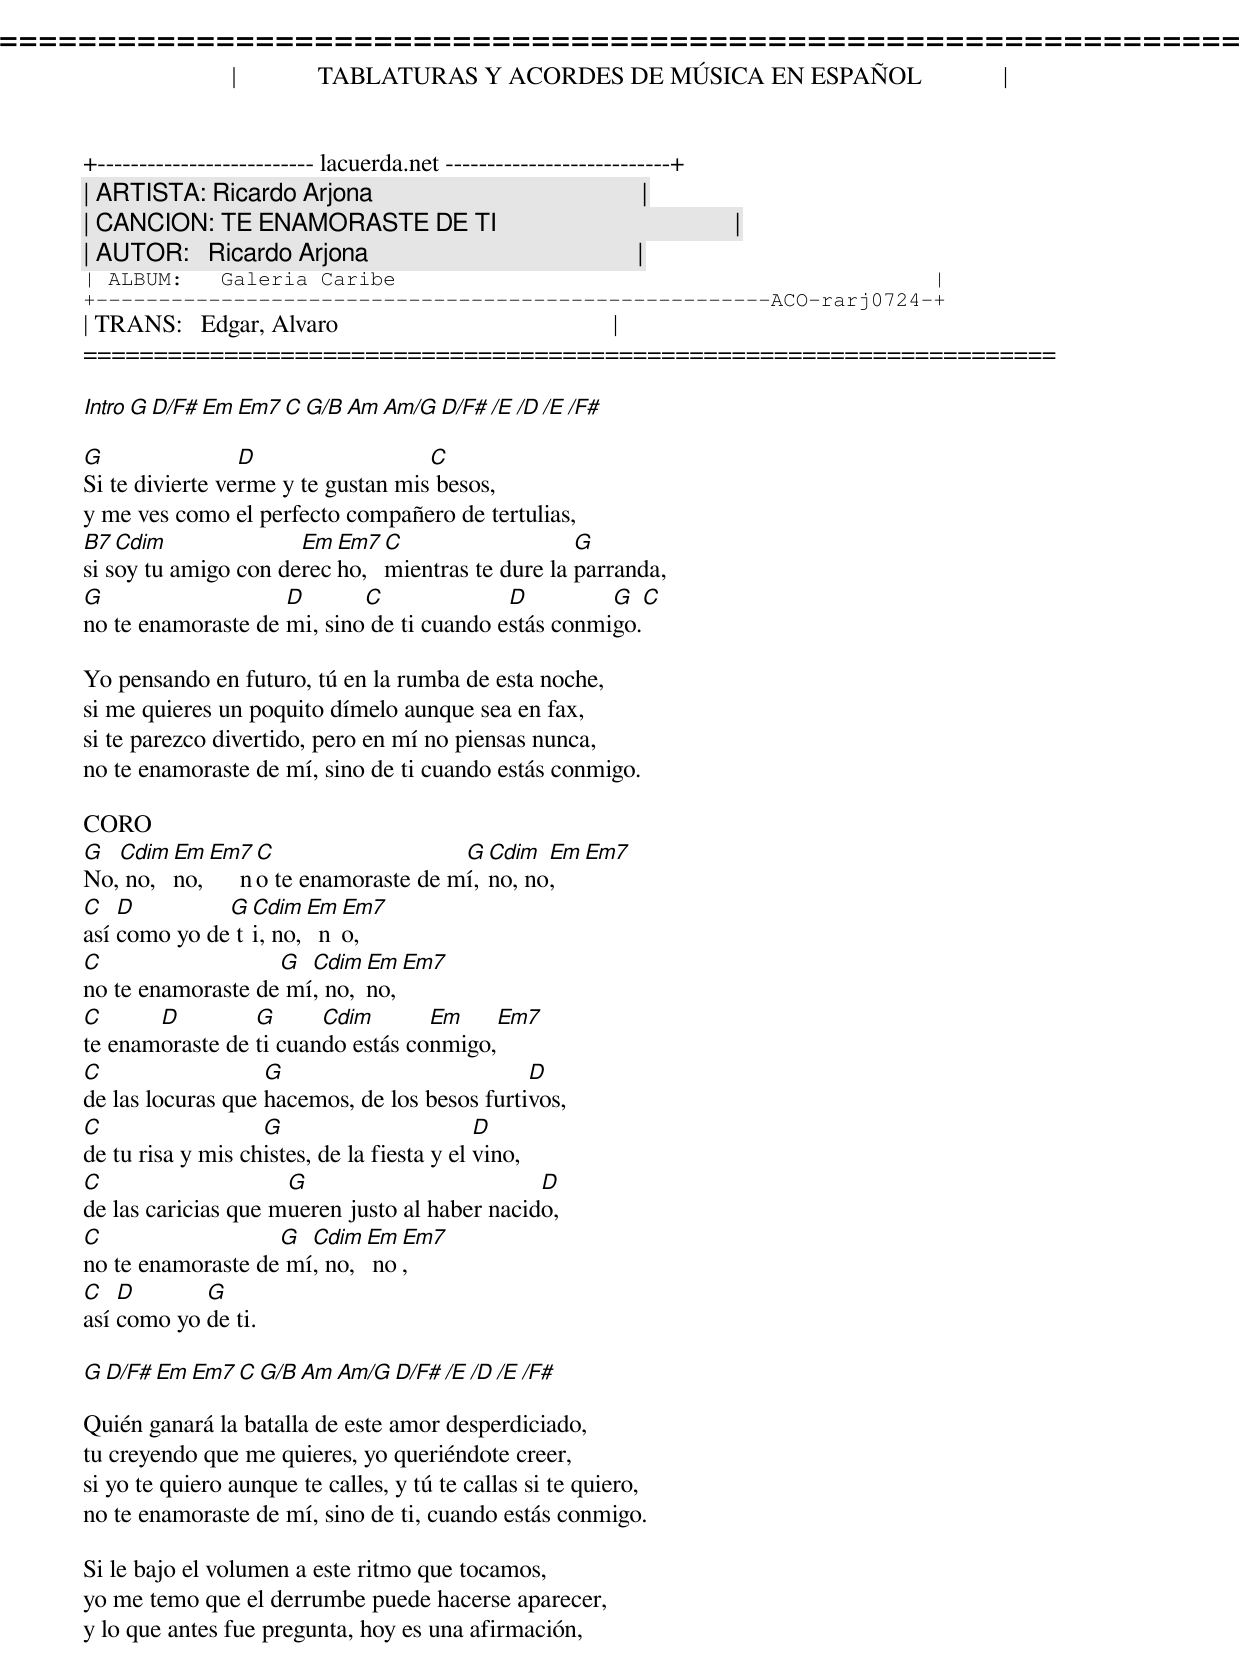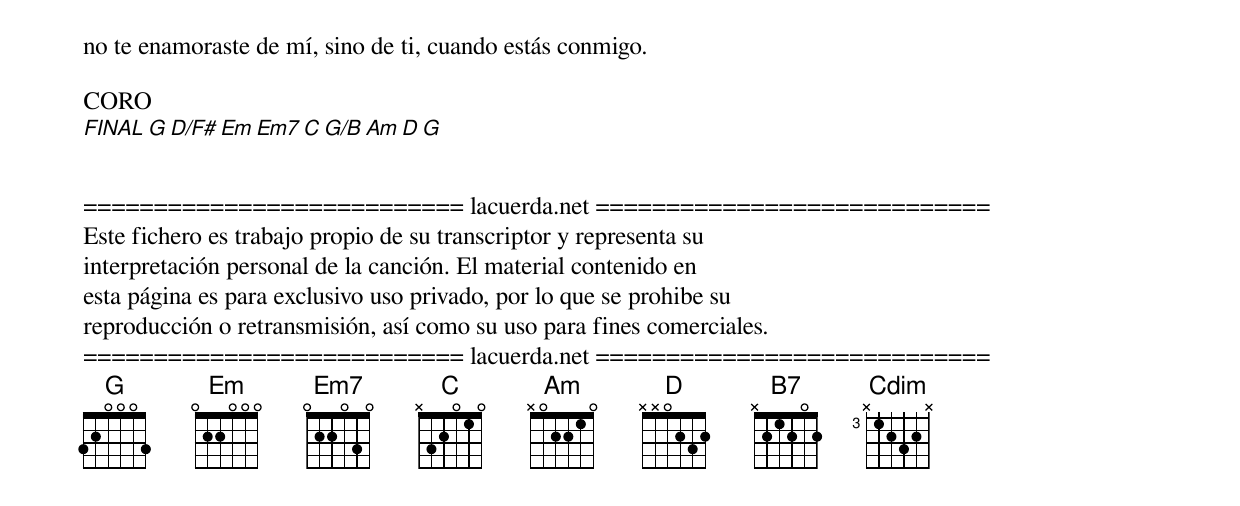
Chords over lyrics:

=====================================================================
|             TABLATURAS Y ACORDES DE MÚSICA EN ESPAÑOL             |
+-------------------------- lacuerda.net ---------------------------+
| ARTISTA: Ricardo Arjona                                           |
| CANCION: TE ENAMORASTE DE TI                                      |
| AUTOR:   Ricardo Arjona                                           |
| ALBUM:   Galeria Caribe                                           |
+------------------------------------------------------ACO-rarj0724-+
| TRANS:   Edgar, Alvaro                                            |
=====================================================================

Intro  G  D/F#  Em  Em7 C  G/B Am  Am/G  D/F#  /E  /D /E /F#

G                D                  C
Si te divierte verme y te gustan mis besos,
                   G                      D D4  D      Cdis  XX1212
y me ves como el perfecto compañero de tertulias,
B7  Cdim              Em Em7 C                   G
si soy tu amigo con derecho, mientras te dure la parranda,
G                   D       C              D         G    C
no te enamoraste de mi, sino de ti cuando estás conmigo.

Yo pensando en futuro, tú en la rumba de esta noche,
si me quieres un poquito dímelo aunque sea en fax,
si te parezco divertido, pero en mí no piensas nunca,
no te enamoraste de mí, sino de ti cuando estás conmigo.

CORO
G  Cdim Em Em7   C                   G  Cdim  Em Em7
No, no, no,     no te enamoraste de mí, no, no,
C   D         G Cdim  Em Em7
así como yo de ti, no,  no,
C                  G  Cdim  Em Em7
no te enamoraste de mí, no, no,
C      D         G      Cdim       Em    Em7
te enamoraste de ti cuando estás conmigo,
C                  G                          D
de las locuras que hacemos, de los besos furtivos,
C                  G                        D
de tu risa y mis chistes, de la fiesta y el vino,
C                    G                         D
de las caricias que mueren justo al haber nacido,
C                  G  Cdim  Em Em7
no te enamoraste de mí, no,  no,
C   D       G
así como yo de ti.

G  D/F#  Em  Em7 C  G/B Am  Am/G  D/F#  /E  /D /E /F#

Quién ganará la batalla de este amor desperdiciado,
tu creyendo que me quieres, yo queriéndote creer,
si yo te quiero aunque te calles, y tú te callas si te quiero,
no te enamoraste de mí, sino de ti, cuando estás conmigo.

Si le bajo el volumen a este ritmo que tocamos,
yo me temo que el derrumbe puede hacerse aparecer,
y lo que antes fue pregunta, hoy es una afirmación,
no te enamoraste de mí, sino de ti, cuando estás conmigo.

CORO
FINAL  G D/F#  Em  Em7  C  G/B  Am  D  G


=========================== lacuerda.net ============================
Este fichero es trabajo propio de su transcriptor y representa su
interpretación personal de la canción. El material contenido en
esta página es para exclusivo uso privado, por lo que se prohibe su
reproducción o retransmisión, así como su uso para fines comerciales.
=========================== lacuerda.net ============================
